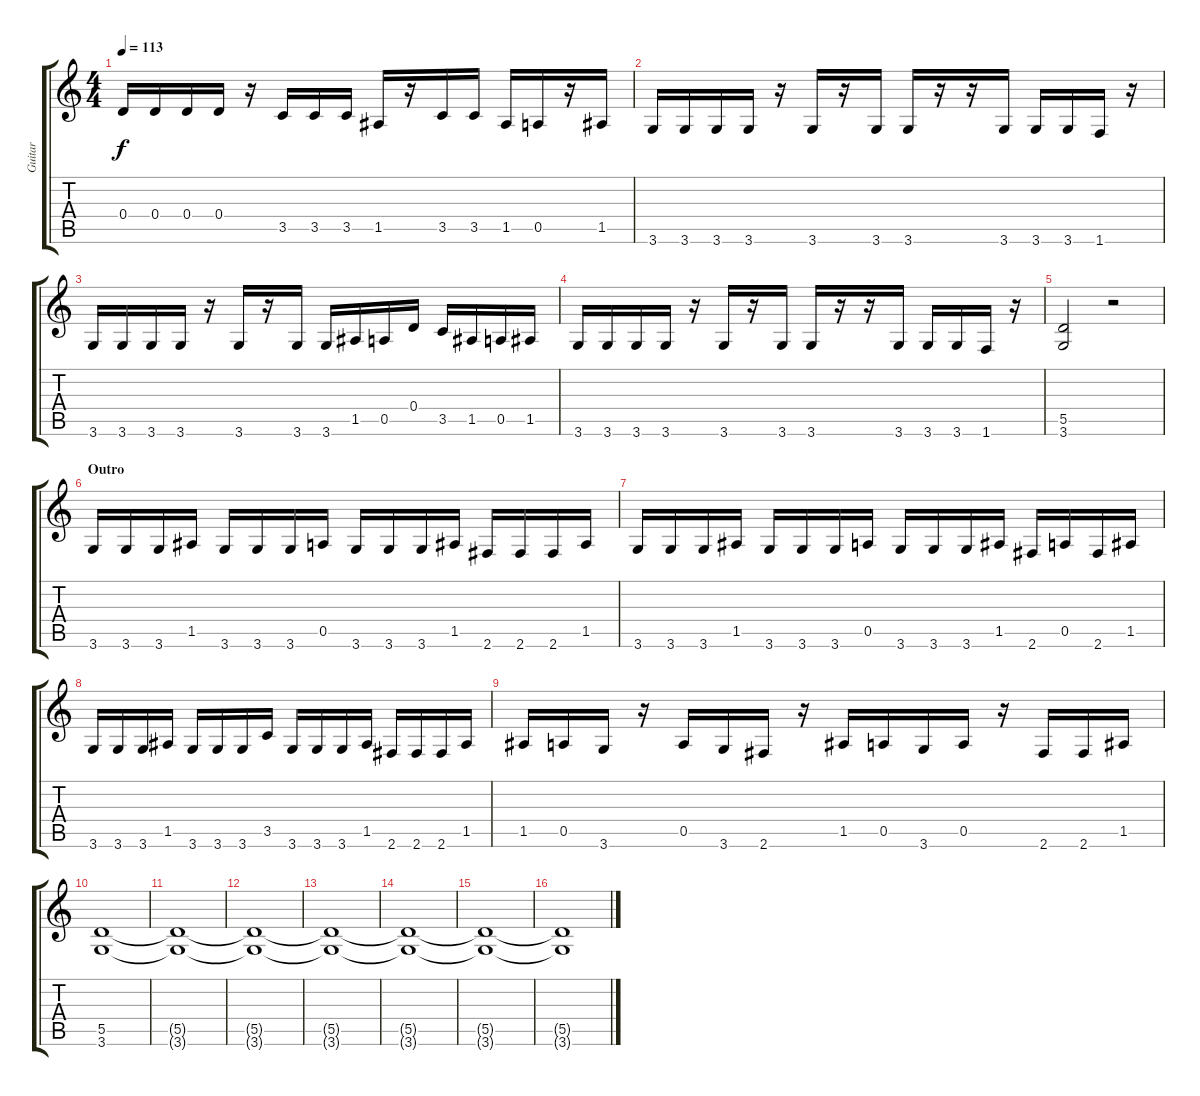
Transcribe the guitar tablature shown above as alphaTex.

\track ("Guitar" "Guitar") {instrument distortionguitar}
\staff {score tabs}
\tuning (E4 B3 G3 D3 A2 E2) {hide}
\ts (4 4)
\tempo 113
\clef g2
\ks c
0.4.16{dy f} 0.4.16 0.4.16 0.4.16 r.16 3.5.16 3.5.16 3.5.16 1.5.16 r.16 3.5.16 3.5.16 1.5.16 0.5.16 r.16 1.5.16 |
3.6.16 3.6.16 3.6.16 3.6.16 r.16 3.6.16 r.16 3.6.16 3.6.16 r.16 r.16 3.6.16 3.6.16 3.6.16 1.6.16 r.16 |
3.6.16 3.6.16 3.6.16 3.6.16 r.16 3.6.16 r.16 3.6.16 3.6.16 1.5.16 0.5.16 0.4.16 3.5.16 1.5.16 0.5.16 1.5.16 |
3.6.16 3.6.16 3.6.16 3.6.16 r.16 3.6.16 r.16 3.6.16 3.6.16 r.16 r.16 3.6.16 3.6.16 3.6.16 1.6.16 r.16 |
(5.5 3.6).2 r.2 |
\section ("" "Outro")
3.6.16 3.6.16 3.6.16 1.5.16 3.6.16 3.6.16 3.6.16 0.5.16 3.6.16 3.6.16 3.6.16 1.5.16 2.6.16 2.6.16 2.6.16 1.5.16 |
3.6.16 3.6.16 3.6.16 1.5.16 3.6.16 3.6.16 3.6.16 0.5.16 3.6.16 3.6.16 3.6.16 1.5.16 2.6.16 0.5.16 2.6.16 1.5.16 |
3.6.16 3.6.16 3.6.16 1.5.16 3.6.16 3.6.16 3.6.16 3.5.16 3.6.16 3.6.16 3.6.16 1.5.16 2.6.16 2.6.16 2.6.16 1.5.16 |
1.5.16 0.5.16 3.6.16 r.16 0.5.16 3.6.16 2.6.16 r.16 1.5.16 0.5.16 3.6.16 0.5.16 r.16 2.6.16 2.6.16 1.5.16 |
(5.5 3.6).1 |
(5.5{t} 3.6{t}).1 |
(5.5{t} 3.6{t}).1 |
(5.5{t} 3.6{t}).1 |
(5.5{t} 3.6{t}).1 |
(5.5{t} 3.6{t}).1{volume 2} |
(5.5{t} 3.6{t}).1
